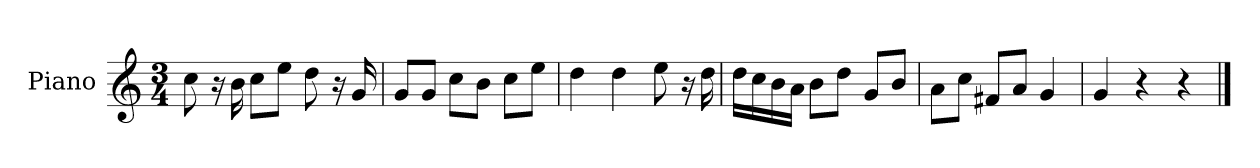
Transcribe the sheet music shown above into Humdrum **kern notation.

**kern
*part1
*staff1
*I"Piano
*I'P-no
*clefG2
*k[]
*M3/4
*MM92
=1
8cc\
16r
16b\
8cc\L
8ee\J
8dd\
16r
16g/
=2
8g/L
8g/J
8cc\L
8b\J
8cc\L
8ee\J
=3
4dd\
4dd\
8ee\
16r
16dd\
=4
16dd\LL
16cc\
16b\
16a\JJ
8b\L
8dd\J
8g/L
8b/J
=5
8a\L
8cc\J
8f#X/L
8a/J
4g/
=6
4g/
4r
4r
==
*-
